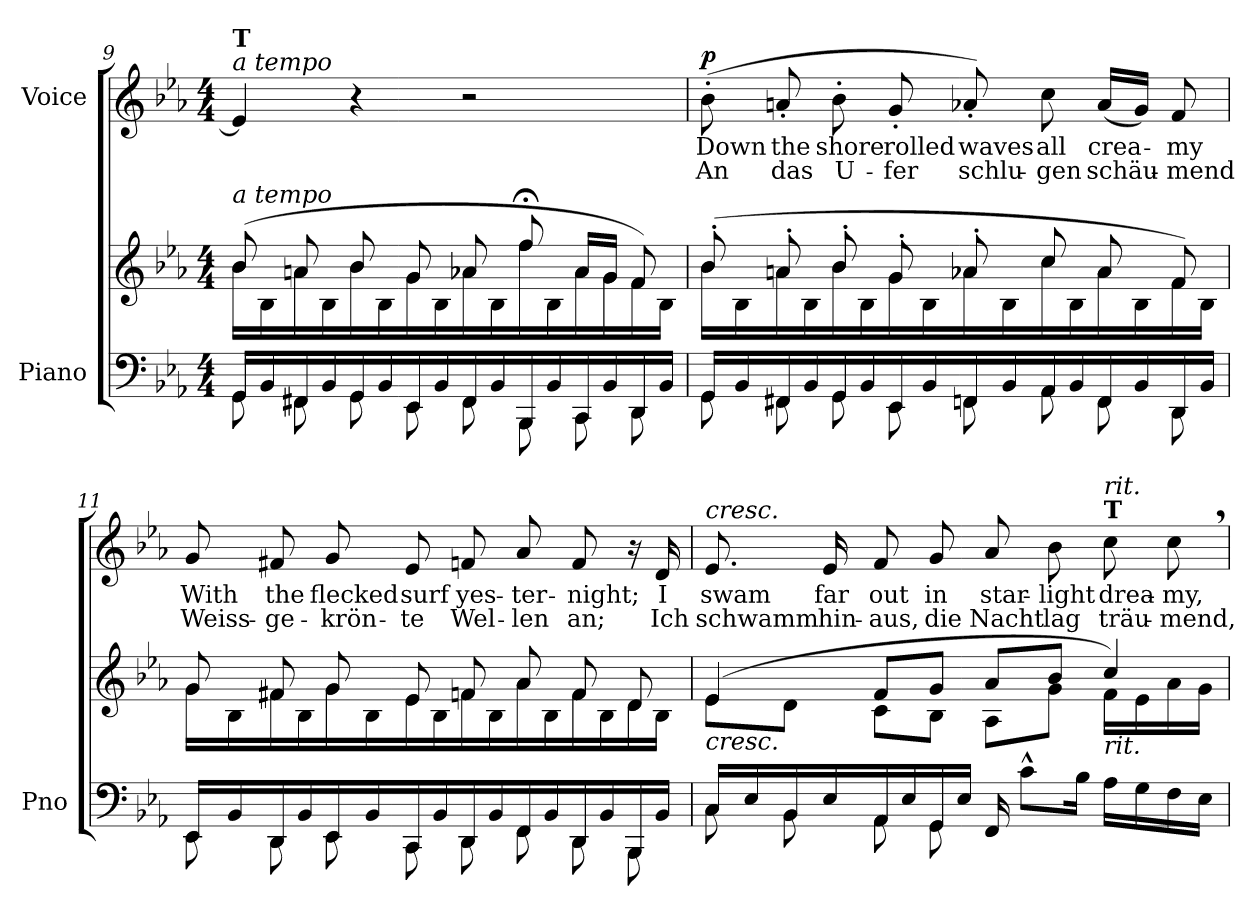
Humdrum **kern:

**kern	**kern	**kern	**text	**text	**dynam
*part2	*part2	*part1	*part1	*part1	*part1
*staff3	*staff2	*staff1	*staff1	*staff1	*staff1
*I"Piano	*	*I"Voice	*	*	*
*I'Pno	*	*	*	*	*
!!LO:LB:g=z
*clefF4	*clefG2	*clefG2	*	*	*
*k[b-e-a-]	*k[b-e-a-]	*k[b-e-a-]	*	*	*
*M4/4	*M4/4	*M4/4	*	*	*
=9	=9	=9	=9	=9	=9
*^	*^	*	*	*	*
!	!	!	!	!LO:TX:a:i:t=a tempo	!	!	!
!	!	!	!	!LO:TX:a:B:t=T	!	!	!
!	!	!LO:TX:a:i:t=a tempo	!	!	!	!	!
16GG/LL	8GG\	(>8b-/	16b-\LL	4e-/]	.	.	.
16BB-/	.	.	16B-\	.	.	.	.
!	!LO:N:head=solid	!	!	!	!	!	!
16FF#X/	8FF#\	8an/	16a\	.	.	.	.
16BB-/	.	.	16B-\	.	.	.	.
16GG/	8GG\	8b-/	16b-\	4r	.	.	.
16BB-/	.	.	16B-\	.	.	.	.
16EE-/	8EE-\	8g/	16g\	.	.	.	.
16BB-/	.	.	16B-\	.	.	.	.
16FF#/	8FF#\	8a-X/	16a-\	2r	.	.	.
16BB-/	.	.	16B-\	.	.	.	.
16BBB-/	8BBB-\	8ff;</	16ff\	.	.	.	.
16BB-/	.	.	16B-\	.	.	.	.
16CC/	8CC\	16a-/LL	16a-\	.	.	.	.
16BB-/	.	16g/JJ	16g\	.	.	.	.
16DD/	8DD\	8f/)	16f\	.	.	.	.
16BB-/JJ	.	.	16B-\JJ	.	.	.	.
=10	=10	=10	=10	=10	=10	=10	=10
!	!	!	!	!	!LO:LY:b	!LO:LY:b	!LO:DY:a
16GG/LL	(>8GG\	(>8b-'/	16b-\LL	(>8b-'\	Down	An	p
16BB-/	.	.	16B-\	.	.	.	.
!	!LO:N:head=solid	!	!	!	!LO:LY:b	!LO:LY:b	!
16FF#X/	8FF#\	8an'/	16a\	8an'/	the	das	.
16BB-/	.	.	16B-\	.	.	.	.
!	!	!	!	!	!LO:LY:b	!LO:LY:b	!
16GG/	8GG\	8b-'/	16b-\	8b-'\	shore	U-	.
16BB-/	.	.	16B-\	.	.	.	.
!	!	!	!	!	!LO:LY:b	!LO:LY:b	!
16EE-/	8EE-\	8g'/	16g\	8g'/	rolled	-fer	.
16BB-/	.	.	16B-\	.	.	.	.
!	!	!	!	!	!LO:LY:b	!LO:LY:b	!
16FFn/	8FF\	8a-X'/	16a-\	8a-X'/)	waves	schlu-	.
16BB-/	.	.	16B-\	.	.	.	.
!	!	!	!	!	!LO:LY:b	!LO:LY:b	!
16AA-/	8AA-\	8cc/	16cc\	8cc\	all	-gen	.
16BB-/	.	.	16B-\	.	.	.	.
!	!	!	!	!	!LO:LY:b	!LO:LY:b	!
16FF/	8FF\	8a-/	16a-\	(<16a-/LL	crea-	schäu-	.
16BB-/	.	.	16B-\	16g/JJ)	.	.	.
!	!	!	!	!	!LO:LY:b	!LO:LY:b	!
16DD/	8DD\	8f/)	16f\	8f/	-my	-mend	.
16BB-/JJ	.	.	16B-\JJ	.	.	.	.
!!LO:LB:g=z
=11	=11	=11	=11	=11	=11	=11	=11
!	!	!	!	!	!LO:LY:b	!LO:LY:b	!
16EE-/LL	8EE-\	8g/	16g\LL	8g/	With	Weiss-	.
16BB-/	.	.	16B-\	.	.	.	.
!	!LO:N:head=solid	!	!	!	!LO:LY:b	!LO:LY:b	!
16DD/	8DD\	8f#X/	16f#\	8f#X/	the	-ge-	.
16BB-/	.	.	16B-\	.	.	.	.
!	!	!	!	!	!LO:LY:b	!LO:LY:b	!
16EE-/	8EE-\	8g/	16g\	8g/	flecked	-krön-	.
16BB-/	.	.	16B-\	.	.	.	.
!	!	!	!	!	!LO:LY:b	!LO:LY:b	!
16CC/	8CC\	8e-/	16e-\	8e-/	surf	-te	.
16BB-/	.	.	16B-\	.	.	.	.
!	!	!	!	!	!LO:LY:b	!LO:LY:b	!
16DD/	8DD\	8fn/	16f\	8fn/	yes-	Wel-	.
16BB-/	.	.	16B-\	.	.	.	.
!	!	!	!	!	!LO:LY:b	!LO:LY:b	!
16FF/	8FF\	8a-/	16a-\	8a-/	-ter-	-len	.
16BB-/	.	.	16B-\	.	.	.	.
!	!	!	!	!	!LO:LY:b	!LO:LY:b	!
16DD/	8DD\	8f/	16f\	8f/	-night;	an;	.
16BB-/	.	.	16B-\	.	.	.	.
16BBB-/	8BBB-\	8d/)	16d\	16r	.	.	.
!	!	!	!	!	!LO:LY:b	!LO:LY:b	!
16BB-/JJ	.	.	16B-\JJ	16d/	I	Ich	.
=12	=12	=12	=12	=12	=12	=12	=12
!	!	!	!	!LO:TX:a:i:t=cresc.	!	!	!
!	!	!LO:TX:b:i:t=cresc.	!	!	!	!	!
!	!	!	!	!	!LO:LY:b	!LO:LY:b	!
16C/LL	8C\	(>4e-/	8e-\L	8.e-/	swam	schwamm	.
16E-/	.	.	.	.	.	.	.
!	!LO:N:head=solid	!	!	!	!	!	!
16BB-/	8BB-\	.	8d\J	.	.	.	.
!	!	!	!	!	!LO:LY:b	!LO:LY:b	!
16E-/	.	.	.	16e-/	far	hin-	.
!	!	!	!	!	!LO:LY:b	!LO:LY:b	!
16AA-/	8AA-\	8f/L	8c\L	8f/	out	-aus,	.
16E-/	.	.	.	.	.	.	.
!	!	!	!	!	!LO:LY:b	!LO:LY:b	!
16GG/	8GG\	8g/J	8B-\J	8g/	in	die	.
16E-/JJ	.	.	.	.	.	.	.
!	!	!	!	!	!LO:LY:b	!LO:LY:b	!
16FF/	2ryy	8a-/L	8A-\L	8a-/	star-	Nacht	.
8c^^\L	.	.	.	.	.	.	.
!	!	!	!	!	!LO:LY:b	!LO:LY:b	!
.	.	8b-/J	8g\J	8b-\	-light	lag	.
16B-\Jk	.	.	.	.	.	.	.
!	!	!	!	!LO:TX:a:B:t=T	!	!	!
!	!	!	!	!LO:TX:a:i:t=rit.	!	!	!
!	!	!LO:TX:b:i:t=rit.	!	!	!	!	!
!	!	!	!	!	!LO:LY:b	!LO:LY:b	!
16A-\LL	.	4cc/)	16f\LL	8cc\	drea-	träu-	.
16G\	.	.	16e-\	.	.	.	.
!	!	!	!	!	!LO:LY:b	!LO:LY:b	!
16F\	.	.	16a-\	8cc,\	-my,	-mend,	.
16E-\JJ	.	.	16g\JJ	.	.	.	.
*v	*v	*	*	*	*	*	*
*	*v	*v	*	*	*	*
=	=	=	=	=	=
*-	*-	*-	*-	*-	*-
